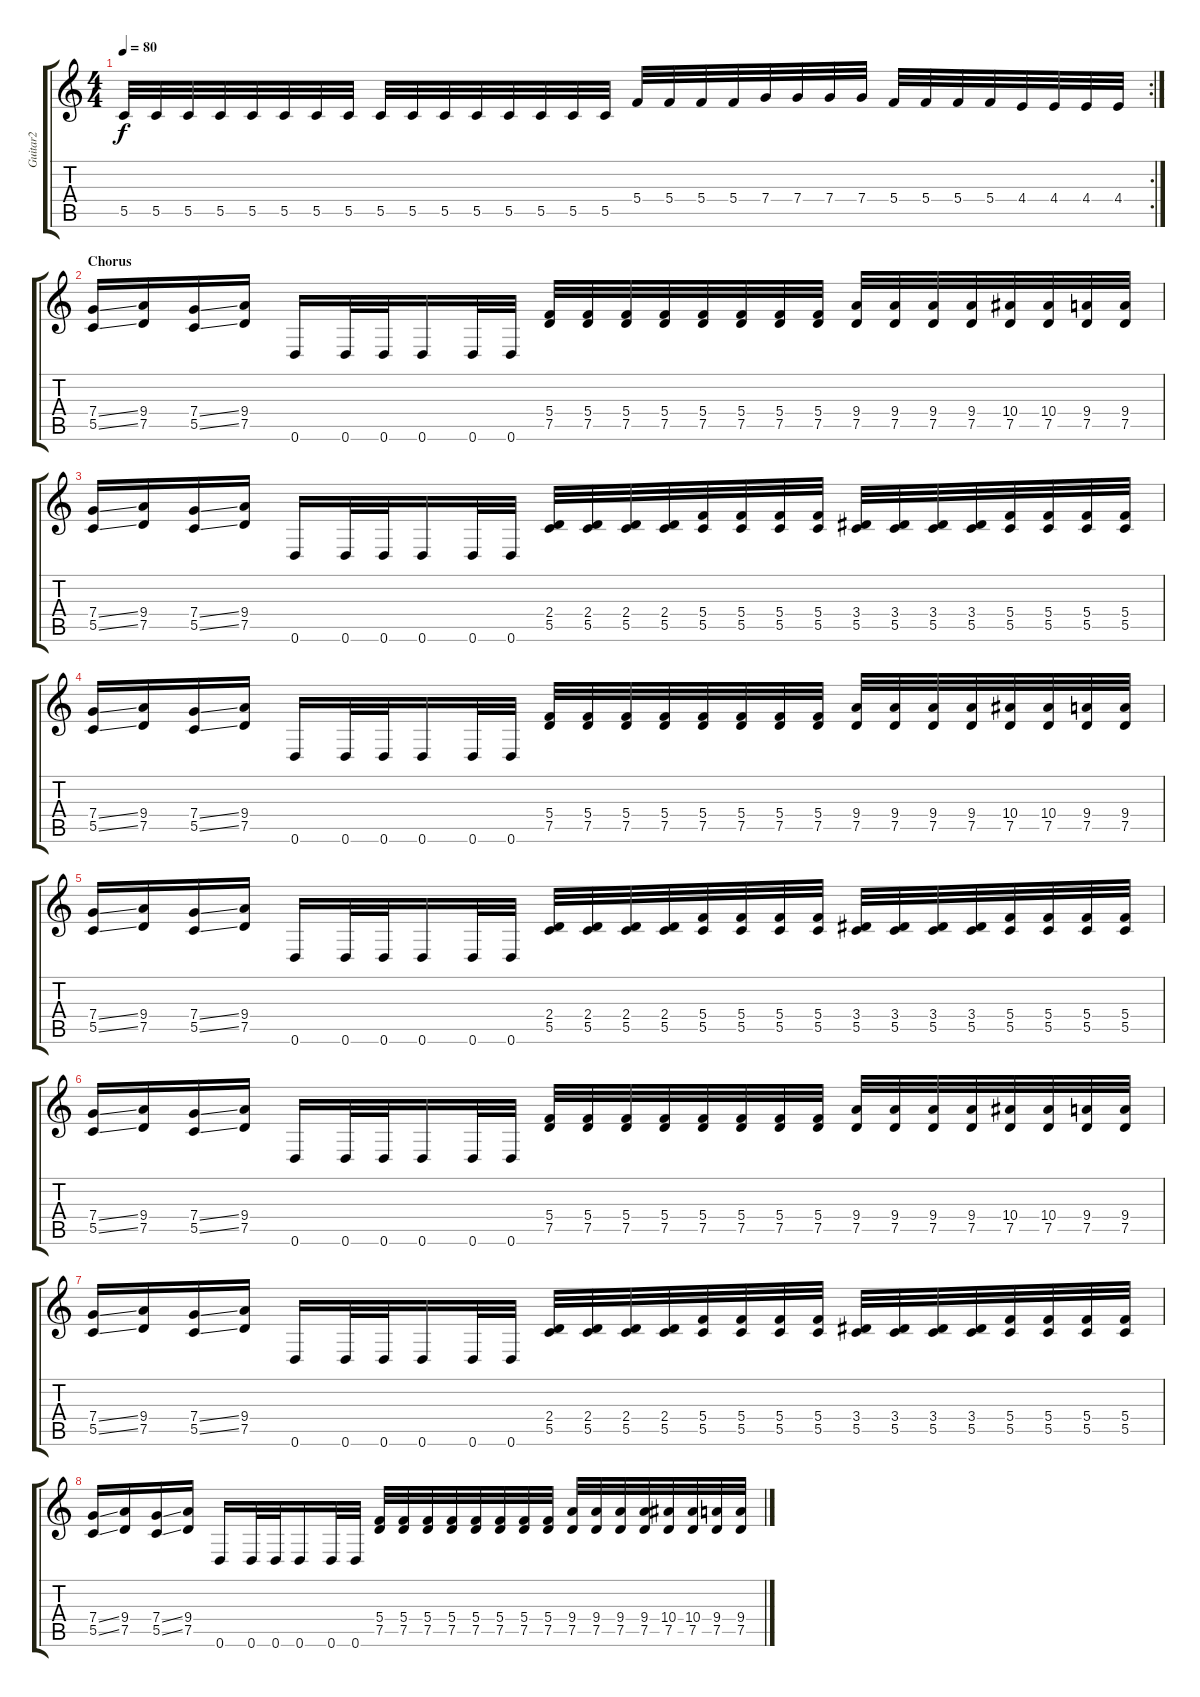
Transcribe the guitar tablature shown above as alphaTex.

\track ("Guitar2" "Guitar2") {instrument distortionguitar}
\staff {score tabs}
\tuning (D4 A3 F3 C3 G2 D2) {hide}
\rc 2
\ts (4 4)
\tempo 80
\clef g2
\ks c
5.5.32{dy f} 5.5.32 5.5.32 5.5.32 5.5.32 5.5.32 5.5.32 5.5.32 5.5.32 5.5.32 5.5.32 5.5.32 5.5.32 5.5.32 5.5.32 5.5.32 5.4.32 5.4.32 5.4.32 5.4.32 7.4.32 7.4.32 7.4.32 7.4.32 5.4.32 5.4.32 5.4.32 5.4.32 4.4.32 4.4.32 4.4.32 4.4.32 |
\section ("" "Chorus")
(7.4{ss} 5.5{ss}).16 (9.4 7.5).16 (7.4{ss} 5.5{ss}).16 (9.4 7.5).16 0.6.16 0.6.32 0.6.32 0.6.16 0.6.32 0.6.32 (5.4 7.5).32 (5.4 7.5).32 (5.4 7.5).32 (5.4 7.5).32 (5.4 7.5).32 (5.4 7.5).32 (5.4 7.5).32 (5.4 7.5).32 (9.4 7.5).32 (9.4 7.5).32 (9.4 7.5).32 (9.4 7.5).32 (10.4 7.5).32 (10.4 7.5).32 (9.4 7.5).32 (9.4 7.5).32 |
(7.4{ss} 5.5{ss}).16 (9.4 7.5).16 (7.4{ss} 5.5{ss}).16 (9.4 7.5).16 0.6.16 0.6.32 0.6.32 0.6.16 0.6.32 0.6.32 (2.4 5.5).32 (2.4 5.5).32 (2.4 5.5).32 (2.4 5.5).32 (5.4 5.5).32 (5.4 5.5).32 (5.4 5.5).32 (5.4 5.5).32 (3.4 5.5).32 (3.4 5.5).32 (3.4 5.5).32 (3.4 5.5).32 (5.4 5.5).32 (5.4 5.5).32 (5.4 5.5).32 (5.4 5.5).32 |
(7.4{ss} 5.5{ss}).16 (9.4 7.5).16 (7.4{ss} 5.5{ss}).16 (9.4 7.5).16 0.6.16 0.6.32 0.6.32 0.6.16 0.6.32 0.6.32 (5.4 7.5).32 (5.4 7.5).32 (5.4 7.5).32 (5.4 7.5).32 (5.4 7.5).32 (5.4 7.5).32 (5.4 7.5).32 (5.4 7.5).32 (9.4 7.5).32 (9.4 7.5).32 (9.4 7.5).32 (9.4 7.5).32 (10.4 7.5).32 (10.4 7.5).32 (9.4 7.5).32 (9.4 7.5).32 |
(7.4{ss} 5.5{ss}).16 (9.4 7.5).16 (7.4{ss} 5.5{ss}).16 (9.4 7.5).16 0.6.16 0.6.32 0.6.32 0.6.16 0.6.32 0.6.32 (2.4 5.5).32 (2.4 5.5).32 (2.4 5.5).32 (2.4 5.5).32 (5.4 5.5).32 (5.4 5.5).32 (5.4 5.5).32 (5.4 5.5).32 (3.4 5.5).32 (3.4 5.5).32 (3.4 5.5).32 (3.4 5.5).32 (5.4 5.5).32 (5.4 5.5).32 (5.4 5.5).32 (5.4 5.5).32 |
(7.4{ss} 5.5{ss}).16 (9.4 7.5).16 (7.4{ss} 5.5{ss}).16 (9.4 7.5).16 0.6.16 0.6.32 0.6.32 0.6.16 0.6.32 0.6.32 (5.4 7.5).32 (5.4 7.5).32 (5.4 7.5).32 (5.4 7.5).32 (5.4 7.5).32 (5.4 7.5).32 (5.4 7.5).32 (5.4 7.5).32 (9.4 7.5).32 (9.4 7.5).32 (9.4 7.5).32 (9.4 7.5).32 (10.4 7.5).32 (10.4 7.5).32 (9.4 7.5).32 (9.4 7.5).32 |
(7.4{ss} 5.5{ss}).16 (9.4 7.5).16 (7.4{ss} 5.5{ss}).16 (9.4 7.5).16 0.6.16 0.6.32 0.6.32 0.6.16 0.6.32 0.6.32 (2.4 5.5).32 (2.4 5.5).32 (2.4 5.5).32 (2.4 5.5).32 (5.4 5.5).32 (5.4 5.5).32 (5.4 5.5).32 (5.4 5.5).32 (3.4 5.5).32 (3.4 5.5).32 (3.4 5.5).32 (3.4 5.5).32 (5.4 5.5).32 (5.4 5.5).32 (5.4 5.5).32 (5.4 5.5).32 |
(7.4{ss} 5.5{ss}).16 (9.4 7.5).16 (7.4{ss} 5.5{ss}).16 (9.4 7.5).16 0.6.16 0.6.32 0.6.32 0.6.16 0.6.32 0.6.32 (5.4 7.5).32 (5.4 7.5).32 (5.4 7.5).32 (5.4 7.5).32 (5.4 7.5).32 (5.4 7.5).32 (5.4 7.5).32 (5.4 7.5).32 (9.4 7.5).32 (9.4 7.5).32 (9.4 7.5).32 (9.4 7.5).32 (10.4 7.5).32 (10.4 7.5).32 (9.4 7.5).32 (9.4 7.5).32
